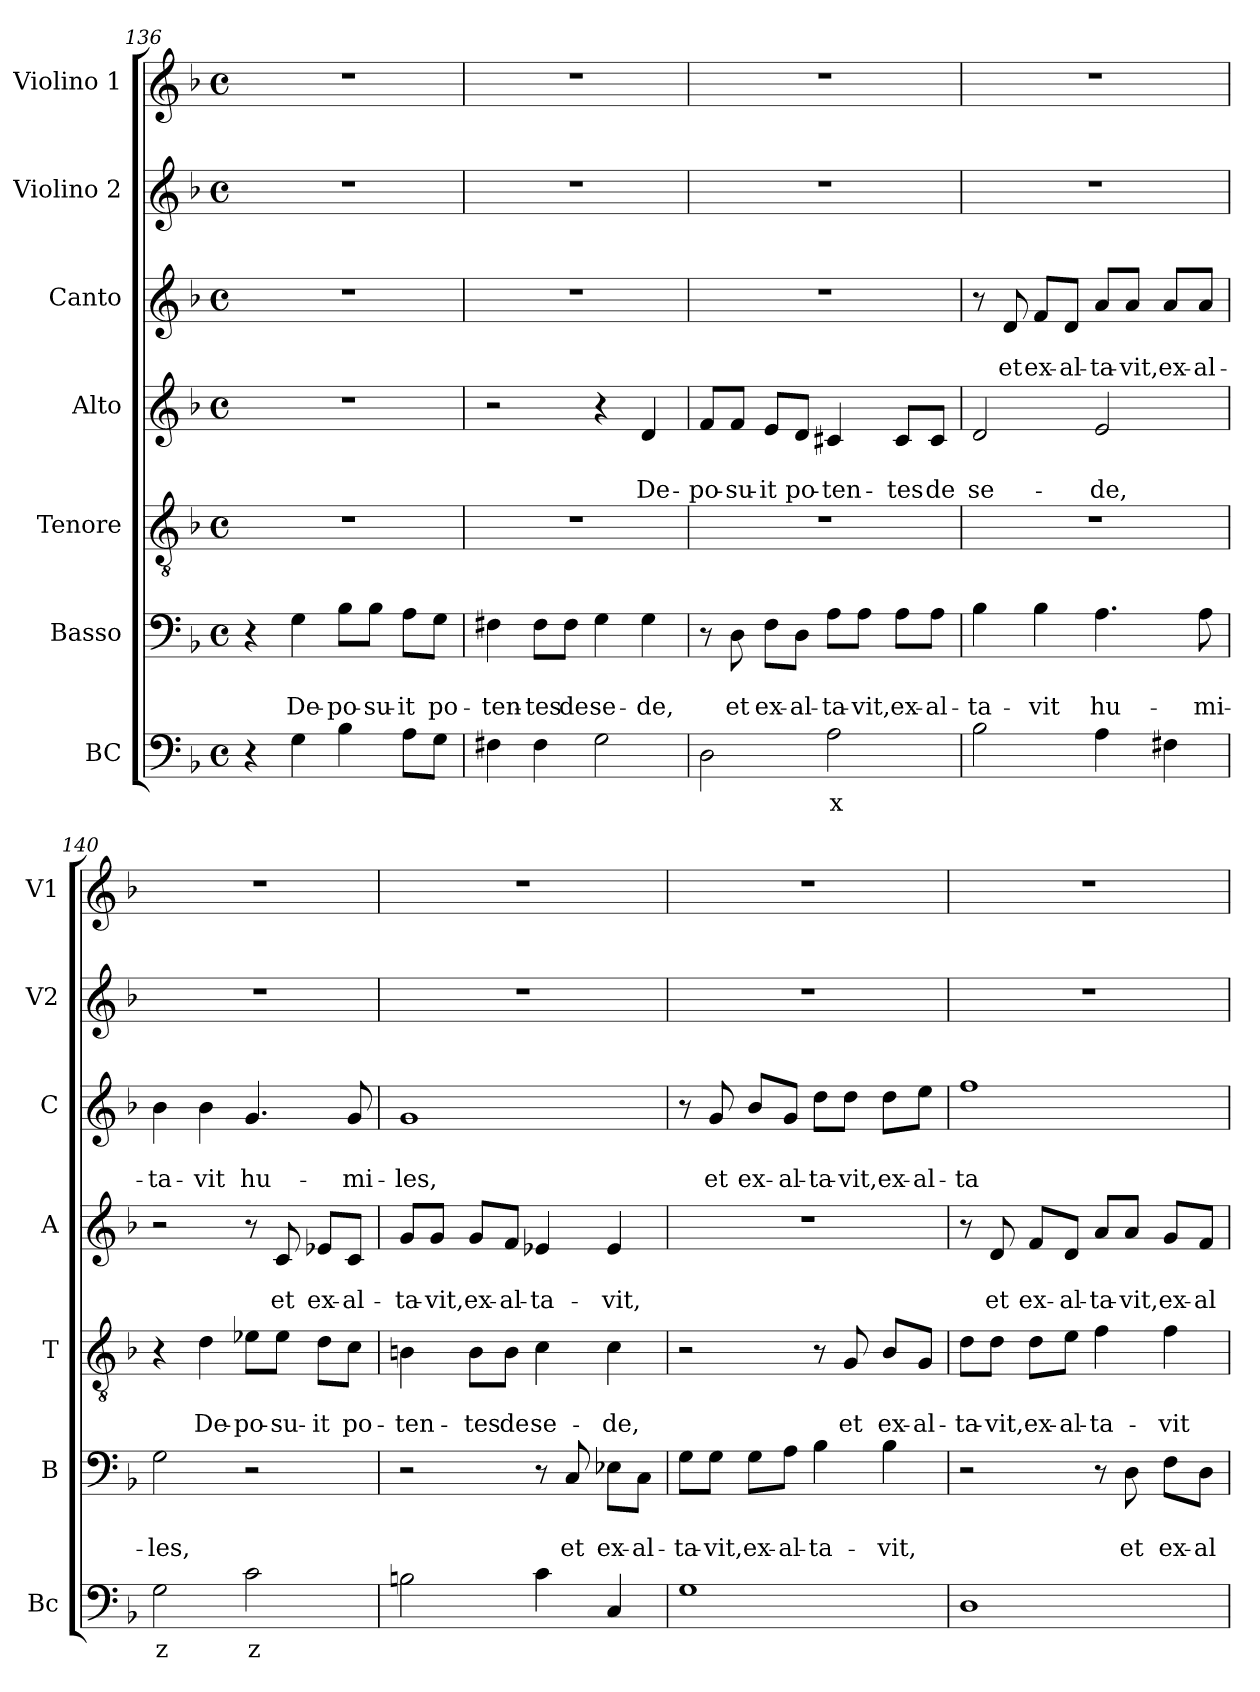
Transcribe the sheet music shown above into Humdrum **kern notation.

**kern	**text	**kern	**text	**text	**kern	**text	**text	**kern	**text	**text	**kern	**text	**text	**kern	**kern
*part7	*part7	*part6	*part6	*part6	*part5	*part5	*part5	*part4	*part4	*part4	*part3	*part3	*part3	*part2	*part1
*staff7	*staff7	*staff6	*staff6	*staff6	*staff5	*staff5	*staff5	*staff4	*staff4	*staff4	*staff3	*staff3	*staff3	*staff2	*staff1
*I"BC	*	*I"Basso	*	*	*I"Tenore	*	*	*I"Alto	*	*	*I"Canto	*	*	*I"Violino 2	*I"Violino 1
*I'Bc	*	*I'B	*	*	*I'T	*	*	*I'A	*	*	*I'C	*	*	*I'V2	*I'V1
!!LO:PB:g=z
*clefF4	*	*clefF4	*	*	*clefGv2	*	*	*clefG2	*	*	*clefG2	*	*	*clefG2	*clefG2
*k[b-]	*	*k[b-]	*	*	*k[b-]	*	*	*k[b-]	*	*	*k[b-]	*	*	*k[b-]	*k[b-]
*F:	*	*F:	*	*	*F:	*	*	*F:	*	*	*F:	*	*	*F:	*F:
*M4/4	*	*M4/4	*	*	*M4/4	*	*	*M4/4	*	*	*M4/4	*	*	*M4/4	*M4/4
*met(c)	*	*met(c)	*	*	*met(c)	*	*	*met(c)	*	*	*met(c)	*	*	*met(c)	*met(c)
=136	=136	=136	=136	=136	=136	=136	=136	=136	=136	=136	=136	=136	=136	=136	=136
4r	.	4r	.	.	1r	.	.	1r	.	.	1r	.	.	1r	1r
!	!	!	!	!LO:LY:b	!	!	!	!	!	!	!	!	!	!	!
4G\	.	4G\	.	De-	.	.	.	.	.	.	.	.	.	.	.
!	!	!	!	!LO:LY:b	!	!	!	!	!	!	!	!	!	!	!
4B-\	.	8B-\L	.	-po-	.	.	.	.	.	.	.	.	.	.	.
!	!	!	!	!LO:LY:b	!	!	!	!	!	!	!	!	!	!	!
.	.	8B-\J	.	-su-	.	.	.	.	.	.	.	.	.	.	.
!	!	!	!	!LO:LY:b	!	!	!	!	!	!	!	!	!	!	!
8A\L	.	8A\L	.	-it	.	.	.	.	.	.	.	.	.	.	.
!	!	!	!	!LO:LY:b	!	!	!	!	!	!	!	!	!	!	!
8G\J	.	8G\J	.	po-	.	.	.	.	.	.	.	.	.	.	.
=137	=137	=137	=137	=137	=137	=137	=137	=137	=137	=137	=137	=137	=137	=137	=137
!	!	!	!	!LO:LY:b	!	!	!	!	!	!	!	!	!	!	!
4F#X\	.	4F#X\	.	-ten-	1r	.	.	2r	.	.	1r	.	.	1r	1r
!	!	!	!	!LO:LY:b	!	!	!	!	!	!	!	!	!	!	!
4F#\	.	8F#\L	.	-tes	.	.	.	.	.	.	.	.	.	.	.
!	!	!	!	!LO:LY:b	!	!	!	!	!	!	!	!	!	!	!
.	.	8F#\J	.	de	.	.	.	.	.	.	.	.	.	.	.
!	!	!	!	!LO:LY:b	!	!	!	!	!	!	!	!	!	!	!
2G\	.	4G\	.	se-	.	.	.	4r	.	.	.	.	.	.	.
!	!	!	!	!LO:LY:b	!	!	!	!	!	!LO:LY:b	!	!	!	!	!
.	.	4G\	.	-de,	.	.	.	4d/	.	De-	.	.	.	.	.
=138	=138	=138	=138	=138	=138	=138	=138	=138	=138	=138	=138	=138	=138	=138	=138
!	!	!	!	!	!	!	!	!	!	!LO:LY:b	!	!	!	!	!
2D\	.	8r	.	.	1r	.	.	8f/L	.	-po-	1r	.	.	1r	1r
!	!	!	!	!LO:LY:b	!	!	!	!	!	!LO:LY:b	!	!	!	!	!
.	.	8D\	.	et	.	.	.	8f/J	.	-su-	.	.	.	.	.
!	!	!	!	!LO:LY:b	!	!	!	!	!	!LO:LY:b	!	!	!	!	!
.	.	8F\L	.	ex-	.	.	.	8e/L	.	-it	.	.	.	.	.
!	!	!	!	!LO:LY:b	!	!	!	!	!	!LO:LY:b	!	!	!	!	!
.	.	8D\J	.	-al-	.	.	.	8d/J	.	po-	.	.	.	.	.
!	!LO:LY:b	!	!	!LO:LY:b	!	!	!	!	!	!LO:LY:b	!	!	!	!	!
2A\	x	8A\L	.	-ta-	.	.	.	4c#X/	.	-ten-	.	.	.	.	.
!	!	!	!	!LO:LY:b	!	!	!	!	!	!	!	!	!	!	!
.	.	8A\J	.	-vit,	.	.	.	.	.	.	.	.	.	.	.
!	!	!	!	!LO:LY:b	!	!	!	!	!	!LO:LY:b	!	!	!	!	!
.	.	8A\L	.	ex-	.	.	.	8c#/L	.	-tes	.	.	.	.	.
!	!	!	!	!LO:LY:b	!	!	!	!	!	!LO:LY:b	!	!	!	!	!
.	.	8A\J	.	-al-	.	.	.	8c#/J	.	de	.	.	.	.	.
=139	=139	=139	=139	=139	=139	=139	=139	=139	=139	=139	=139	=139	=139	=139	=139
!	!	!	!	!LO:LY:b	!	!	!	!	!	!LO:LY:b	!	!	!	!	!
2B-\	.	4B-\	.	-ta-	1r	.	.	2d/	.	se-	8r	.	.	1r	1r
!	!	!	!	!	!	!	!	!	!	!	!	!	!LO:LY:b	!	!
.	.	.	.	.	.	.	.	.	.	.	8d/	.	et	.	.
!	!	!	!	!LO:LY:b	!	!	!	!	!	!	!	!	!LO:LY:b	!	!
.	.	4B-\	.	-vit	.	.	.	.	.	.	8f/L	.	ex-	.	.
!	!	!	!	!	!	!	!	!	!	!	!	!	!LO:LY:b	!	!
.	.	.	.	.	.	.	.	.	.	.	8d/J	.	-al-	.	.
!	!	!	!	!LO:LY:b	!	!	!	!	!	!LO:LY:b	!	!	!LO:LY:b	!	!
4A\	.	4.A\	.	hu-	.	.	.	2e/	.	-de,	8a/L	.	-ta-	.	.
!	!	!	!	!	!	!	!	!	!	!	!	!	!LO:LY:b	!	!
.	.	.	.	.	.	.	.	.	.	.	8a/J	.	-vit,	.	.
!	!	!	!	!	!	!	!	!	!	!	!	!	!LO:LY:b	!	!
4F#X\	.	.	.	.	.	.	.	.	.	.	8a/L	.	ex-	.	.
!	!	!	!	!LO:LY:b	!	!	!	!	!	!	!	!	!LO:LY:b	!	!
.	.	8A\	.	-mi-	.	.	.	.	.	.	8a/J	.	-al-	.	.
=140	=140	=140	=140	=140	=140	=140	=140	=140	=140	=140	=140	=140	=140	=140	=140
!	!LO:LY:b	!	!	!LO:LY:b	!	!	!	!	!	!	!	!	!LO:LY:b	!	!
2G\	z	2G\	.	-les,	4r	.	.	2r	.	.	4b-\	.	-ta-	1r	1r
!	!	!	!	!	!	!	!LO:LY:b	!	!	!	!	!	!LO:LY:b	!	!
.	.	.	.	.	4d\	.	De-	.	.	.	4b-\	.	-vit	.	.
!	!LO:LY:b	!	!	!	!	!	!LO:LY:b	!	!	!	!	!	!LO:LY:b	!	!
2c\	z	2r	.	.	8e-X\L	.	-po-	8r	.	.	4.g/	.	hu-	.	.
!	!	!	!	!	!	!	!LO:LY:b	!	!	!LO:LY:b	!	!	!	!	!
.	.	.	.	.	8e-\J	.	-su-	8c/	.	et	.	.	.	.	.
!	!	!	!	!	!	!	!LO:LY:b	!	!	!LO:LY:b	!	!	!	!	!
.	.	.	.	.	8d\L	.	-it	8e-X/L	.	ex-	.	.	.	.	.
!	!	!	!	!	!	!	!LO:LY:b	!	!	!LO:LY:b	!	!	!LO:LY:b	!	!
.	.	.	.	.	8c\J	.	po-	8c/J	.	-al-	8g/	.	-mi-	.	.
!!LO:LB:g=z
=141	=141	=141	=141	=141	=141	=141	=141	=141	=141	=141	=141	=141	=141	=141	=141
!	!	!	!	!	!	!	!LO:LY:b	!	!	!LO:LY:b	!	!	!LO:LY:b	!	!
2Bn\	.	2r	.	.	4Bn\	.	-ten-	8g/L	.	-ta-	1g	.	-les,	1r	1r
!	!	!	!	!	!	!	!	!	!	!LO:LY:b	!	!	!	!	!
.	.	.	.	.	.	.	.	8g/J	.	-vit,	.	.	.	.	.
!	!	!	!	!	!	!	!LO:LY:b	!	!	!LO:LY:b	!	!	!	!	!
.	.	.	.	.	8B\L	.	-tes	8g/L	.	ex-	.	.	.	.	.
!	!	!	!	!	!	!	!LO:LY:b	!	!	!LO:LY:b	!	!	!	!	!
.	.	.	.	.	8B\J	.	de	8f/J	.	-al-	.	.	.	.	.
!	!	!	!	!	!	!	!LO:LY:b	!	!	!LO:LY:b	!	!	!	!	!
4c\	.	8r	.	.	4c\	.	se-	4e-X/	.	-ta-	.	.	.	.	.
!	!	!	!	!LO:LY:b	!	!	!	!	!	!	!	!	!	!	!
.	.	8C/	.	et	.	.	.	.	.	.	.	.	.	.	.
!	!	!	!	!LO:LY:b	!	!	!LO:LY:b	!	!	!LO:LY:b	!	!	!	!	!
4C/	.	8E-X\L	.	ex-	4c\	.	-de,	4e-/	.	-vit,	.	.	.	.	.
!	!	!	!	!LO:LY:b	!	!	!	!	!	!	!	!	!	!	!
.	.	8C\J	.	-al-	.	.	.	.	.	.	.	.	.	.	.
=142	=142	=142	=142	=142	=142	=142	=142	=142	=142	=142	=142	=142	=142	=142	=142
!	!	!	!	!LO:LY:b	!	!	!	!	!	!	!	!	!	!	!
1G	.	8G\L	.	-ta-	2r	.	.	1r	.	.	8r	.	.	1r	1r
!	!	!	!	!LO:LY:b	!	!	!	!	!	!	!	!	!LO:LY:b	!	!
.	.	8G\J	.	-vit,	.	.	.	.	.	.	8g/	.	et	.	.
!	!	!	!	!LO:LY:b	!	!	!	!	!	!	!	!	!LO:LY:b	!	!
.	.	8G\L	.	ex-	.	.	.	.	.	.	8b-/L	.	ex-	.	.
!	!	!	!	!LO:LY:b	!	!	!	!	!	!	!	!	!LO:LY:b	!	!
.	.	8A\J	.	-al-	.	.	.	.	.	.	8g/J	.	-al-	.	.
!	!	!	!	!LO:LY:b	!	!	!	!	!	!	!	!	!LO:LY:b	!	!
.	.	4B-\	.	-ta-	8r	.	.	.	.	.	8dd\L	.	-ta-	.	.
!	!	!	!	!	!	!	!LO:LY:b	!	!	!	!	!	!LO:LY:b	!	!
.	.	.	.	.	8G/	.	et	.	.	.	8dd\J	.	-vit,	.	.
!	!	!	!	!LO:LY:b	!	!	!LO:LY:b	!	!	!	!	!	!LO:LY:b	!	!
.	.	4B-\	.	-vit,	8B-/L	.	ex-	.	.	.	8dd\L	.	ex-	.	.
!	!	!	!	!	!	!	!LO:LY:b	!	!	!	!	!	!LO:LY:b	!	!
.	.	.	.	.	8G/J	.	-al-	.	.	.	8ee\J	.	-al-	.	.
=143	=143	=143	=143	=143	=143	=143	=143	=143	=143	=143	=143	=143	=143	=143	=143
!	!	!	!	!	!	!	!LO:LY:b	!	!	!	!	!	!LO:LY:b	!	!
1D	.	2r	.	.	8d\L	.	-ta-	8r	.	.	1ff	.	-ta-	1r	1r
!	!	!	!	!	!	!	!LO:LY:b	!	!	!LO:LY:b	!	!	!	!	!
.	.	.	.	.	8d\J	.	-vit,	8d/	.	et	.	.	.	.	.
!	!	!	!	!	!	!	!LO:LY:b	!	!	!LO:LY:b	!	!	!	!	!
.	.	.	.	.	8d\L	.	ex-	8f/L	.	ex-	.	.	.	.	.
!	!	!	!	!	!	!	!LO:LY:b	!	!	!LO:LY:b	!	!	!	!	!
.	.	.	.	.	8e\J	.	-al-	8d/J	.	-al-	.	.	.	.	.
!	!	!	!	!	!	!	!LO:LY:b	!	!	!LO:LY:b	!	!	!	!	!
.	.	8r	.	.	4f\	.	-ta-	8a/L	.	-ta-	.	.	.	.	.
!	!	!	!	!LO:LY:b	!	!	!	!	!	!LO:LY:b	!	!	!	!	!
.	.	8D\	.	et	.	.	.	8a/J	.	-vit,	.	.	.	.	.
!	!	!	!	!LO:LY:b	!	!	!LO:LY:b	!	!	!LO:LY:b	!	!	!	!	!
.	.	8F\L	.	ex-	4f\	.	-vit	8g/L	.	ex-	.	.	.	.	.
!	!	!	!	!LO:LY:b	!	!	!	!	!	!LO:LY:b	!	!	!	!	!
.	.	8D\J	.	-al-	.	.	.	8f/J	.	-al-	.	.	.	.	.
=	=	=	=	=	=	=	=	=	=	=	=	=	=	=	=
*-	*-	*-	*-	*-	*-	*-	*-	*-	*-	*-	*-	*-	*-	*-	*-
